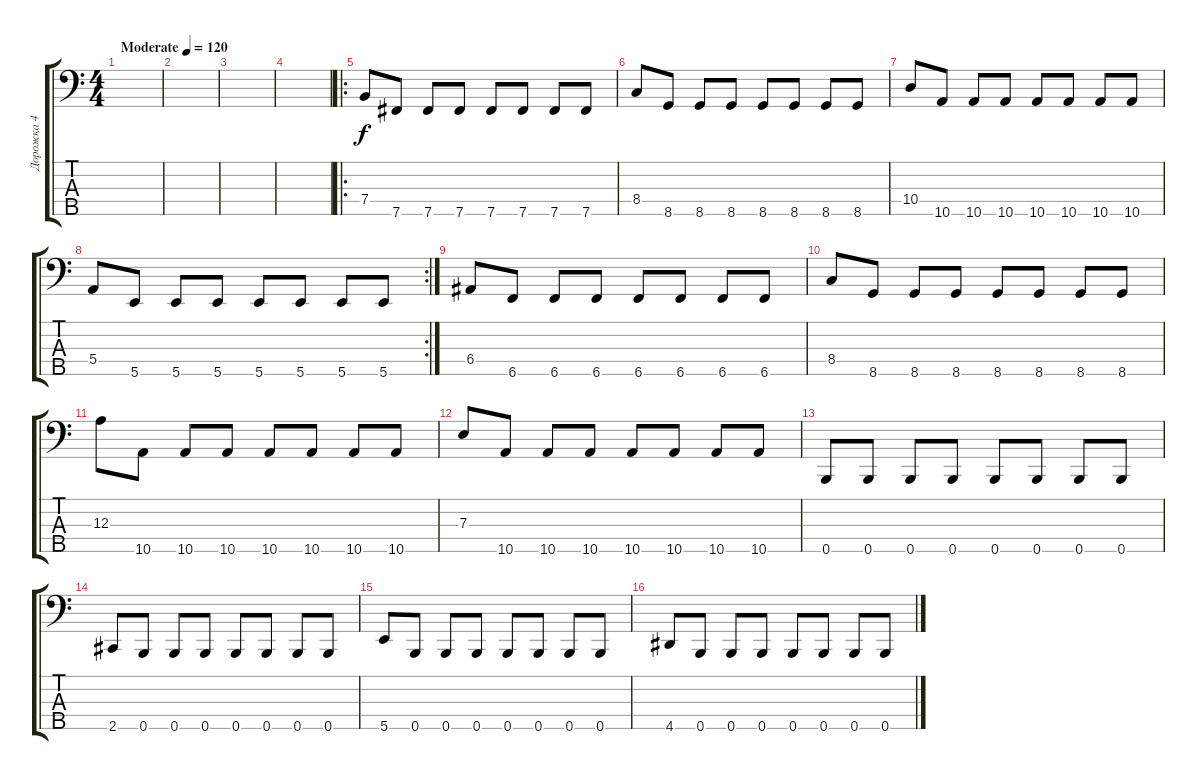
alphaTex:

\track ("Дорожка 4" "Дорожка 4") {instrument electricbassfinger}
\staff {score tabs}
\tuning (G2 D2 A1 E1 B0) {hide}
\ts (4 4)
\tempo (120 "Moderate")
\clef f4
\ks c
|
|
|
|
\ro
7.4.8 7.5.8 7.5.8 7.5.8 7.5.8 7.5.8 7.5.8 7.5.8 |
8.4.8 8.5.8 8.5.8 8.5.8 8.5.8 8.5.8 8.5.8 8.5.8 |
10.4.8 10.5.8 10.5.8 10.5.8 10.5.8 10.5.8 10.5.8 10.5.8 |
\rc 2
5.4.8 5.5.8 5.5.8 5.5.8 5.5.8 5.5.8 5.5.8 5.5.8 |
6.4.8 6.5.8 6.5.8 6.5.8 6.5.8 6.5.8 6.5.8 6.5.8 |
8.4.8 8.5.8 8.5.8 8.5.8 8.5.8 8.5.8 8.5.8 8.5.8 |
12.3.8 10.5.8 10.5.8 10.5.8 10.5.8 10.5.8 10.5.8 10.5.8 |
7.3.8 10.5.8 10.5.8 10.5.8 10.5.8 10.5.8 10.5.8 10.5.8 |
0.5.8 0.5.8 0.5.8 0.5.8 0.5.8 0.5.8 0.5.8 0.5.8 |
2.5.8 0.5.8 0.5.8 0.5.8 0.5.8 0.5.8 0.5.8 0.5.8 |
5.5.8 0.5.8 0.5.8 0.5.8 0.5.8 0.5.8 0.5.8 0.5.8 |
4.5.8 0.5.8 0.5.8 0.5.8 0.5.8 0.5.8 0.5.8 0.5.8
